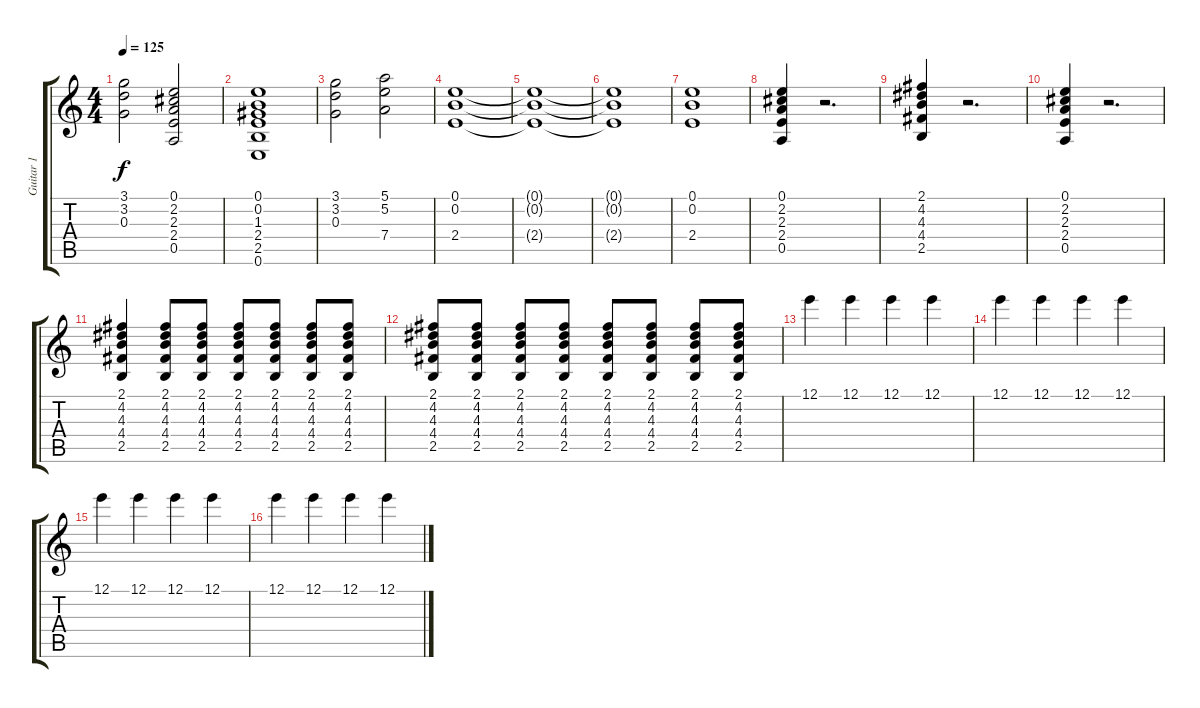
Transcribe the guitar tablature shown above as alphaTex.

\track ("Guitar 1" "Guitar 1") {instrument overdrivenguitar}
\staff {score tabs}
\tuning (E4 B3 G3 D3 A2 E2) {hide}
\ts (4 4)
\tempo 125
\clef g2
\ks c
(3.1 3.2 0.3).2{dy f} (0.1 2.2 2.3 2.4 0.5).2 |
(0.1 0.2 1.3 2.4 2.5 0.6).1 |
(3.1 3.2 0.3).2 (5.1 5.2 7.4).2 |
(0.1 0.2 2.4).1 |
(0.1{t} 0.2{t} 2.4{t}).1 |
(0.1{t} 0.2{t} 2.4{t}).1 |
(0.1 0.2 2.4).1 |
(0.1 2.2 2.3 2.4 0.5).4 r.2{d} |
(2.1 4.2 4.3 4.4 2.5).4 r.2{d} |
(0.1 2.2 2.3 2.4 0.5).4 r.2{d} |
(2.1 4.2 4.3 4.4 2.5).4 (2.1 4.2 4.3 4.4 2.5).8 (2.1 4.2 4.3 4.4 2.5).8 (2.1 4.2 4.3 4.4 2.5).8 (2.1 4.2 4.3 4.4 2.5).8 (2.1 4.2 4.3 4.4 2.5).8 (2.1 4.2 4.3 4.4 2.5).8 |
(2.1 4.2 4.3 4.4 2.5).8 (2.1 4.2 4.3 4.4 2.5).8 (2.1 4.2 4.3 4.4 2.5).8 (2.1 4.2 4.3 4.4 2.5).8 (2.1 4.2 4.3 4.4 2.5).8 (2.1 4.2 4.3 4.4 2.5).8 (2.1 4.2 4.3 4.4 2.5).8 (2.1 4.2 4.3 4.4 2.5).8 |
12.1.4 12.1.4 12.1.4 12.1.4 |
12.1.4 12.1.4 12.1.4 12.1.4 |
12.1.4 12.1.4 12.1.4 12.1.4 |
12.1.4 12.1.4 12.1.4 12.1.4
